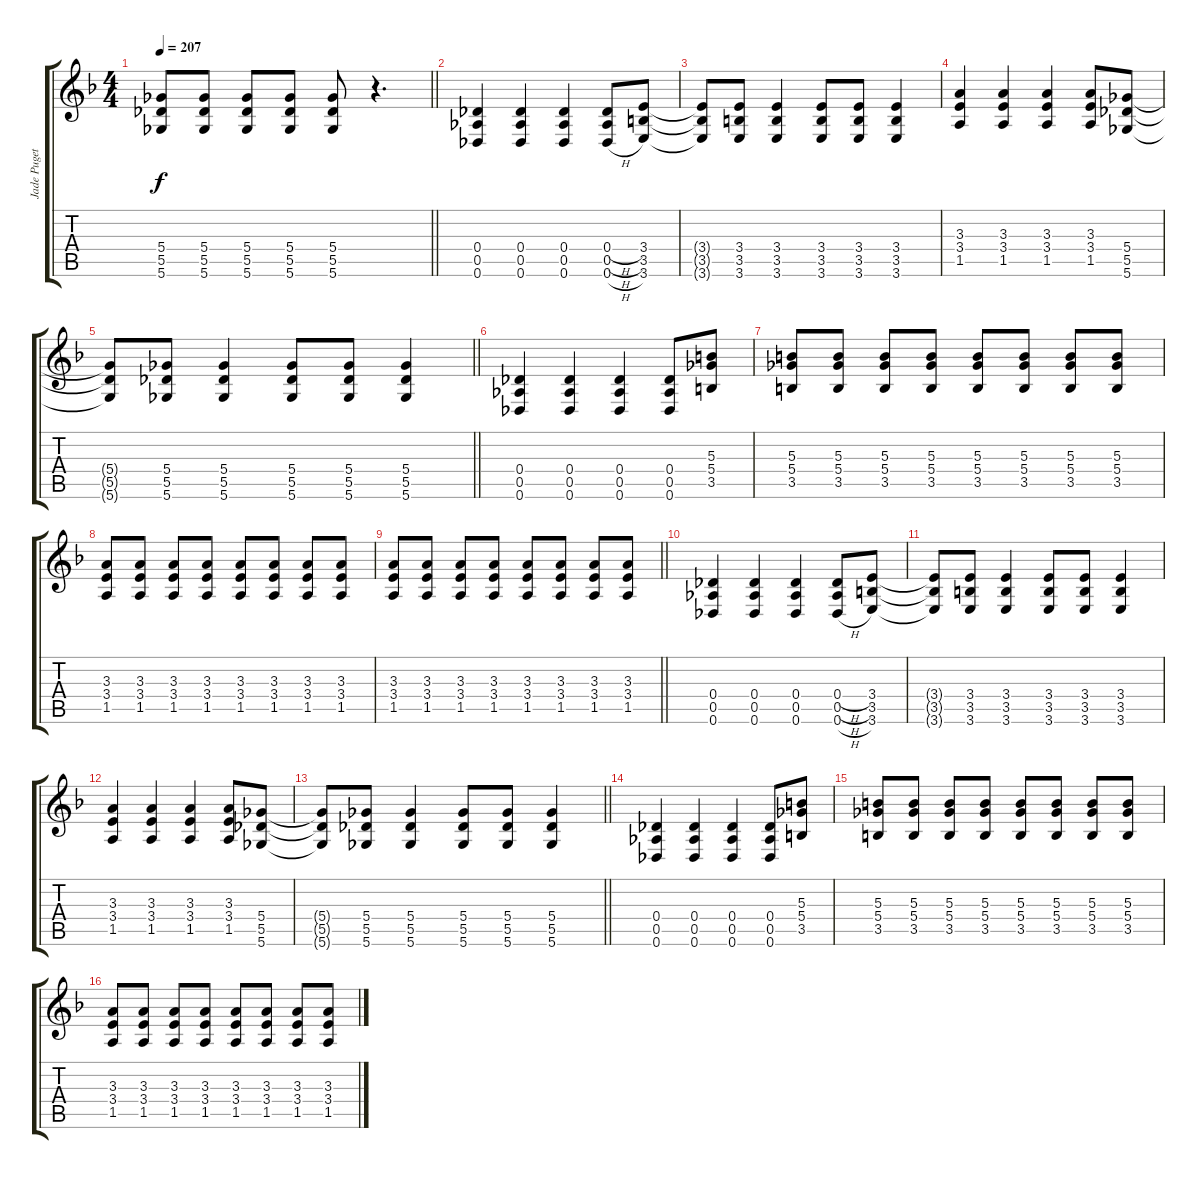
\track ("Jade Puget" "Jade Puget") {instrument overdrivenguitar}
\staff {score tabs}
\tuning (Eb4 Bb3 Gb3 Db3 Ab2 Db2) {hide}
\ts (4 4)
\tempo 207
\clef g2
\barLineRight lightlight
\ks f
(5.4{t} 5.5{t} 5.6{t}).8{dy f} (5.4 5.5 5.6).8 (5.4 5.5 5.6).8 (5.4 5.5 5.6).8 (5.4 5.5 5.6).8 r.4{d} |
(0.4 0.5 0.6).4 (0.4 0.5 0.6).4 (0.4 0.5 0.6).4 (0.4{h} 0.5{h} 0.6{h}).8 (3.4 3.5 3.6).8 |
(3.4{t} 3.5{t} 3.6{t}).8 (3.4 3.5 3.6).8 (3.4 3.5 3.6).4 (3.4 3.5 3.6).8 (3.4 3.5 3.6).8 (3.4 3.5 3.6).4 |
(3.3 3.4 1.5).4 (3.3 3.4 1.5).4 (3.3 3.4 1.5).4 (3.3 3.4 1.5).8 (5.4 5.5 5.6).8 |
\barLineRight lightlight
(5.4{t} 5.5{t} 5.6{t}).8 (5.4 5.5 5.6).8 (5.4 5.5 5.6).4 (5.4 5.5 5.6).8 (5.4 5.5 5.6).8 (5.4 5.5 5.6).4 |
(0.4 0.5 0.6).4 (0.4 0.5 0.6).4 (0.4 0.5 0.6).4 (0.4 0.5 0.6).8 (5.3 5.4 3.5).8 |
(5.3 5.4 3.5).8 (5.3 5.4 3.5).8 (5.3 5.4 3.5).8 (5.3 5.4 3.5).8 (5.3 5.4 3.5).8 (5.3 5.4 3.5).8 (5.3 5.4 3.5).8 (5.3 5.4 3.5).8 |
(3.3 3.4 1.5).8 (3.3 3.4 1.5).8 (3.3 3.4 1.5).8 (3.3 3.4 1.5).8 (3.3 3.4 1.5).8 (3.3 3.4 1.5).8 (3.3 3.4 1.5).8 (3.3 3.4 1.5).8 |
\barLineRight lightlight
(3.3 3.4 1.5).8 (3.3 3.4 1.5).8 (3.3 3.4 1.5).8 (3.3 3.4 1.5).8 (3.3 3.4 1.5).8 (3.3 3.4 1.5).8 (3.3 3.4 1.5).8 (3.3 3.4 1.5).8 |
(0.4 0.5 0.6).4 (0.4 0.5 0.6).4 (0.4 0.5 0.6).4 (0.4{h} 0.5{h} 0.6{h}).8 (3.4 3.5 3.6).8 |
(3.4{t} 3.5{t} 3.6{t}).8 (3.4 3.5 3.6).8 (3.4 3.5 3.6).4 (3.4 3.5 3.6).8 (3.4 3.5 3.6).8 (3.4 3.5 3.6).4 |
(3.3 3.4 1.5).4 (3.3 3.4 1.5).4 (3.3 3.4 1.5).4 (3.3 3.4 1.5).8 (5.4 5.5 5.6).8 |
\barLineRight lightlight
(5.4{t} 5.5{t} 5.6{t}).8 (5.4 5.5 5.6).8 (5.4 5.5 5.6).4 (5.4 5.5 5.6).8 (5.4 5.5 5.6).8 (5.4 5.5 5.6).4 |
(0.4 0.5 0.6).4 (0.4 0.5 0.6).4 (0.4 0.5 0.6).4 (0.4 0.5 0.6).8 (5.3 5.4 3.5).8 |
(5.3 5.4 3.5).8 (5.3 5.4 3.5).8 (5.3 5.4 3.5).8 (5.3 5.4 3.5).8 (5.3 5.4 3.5).8 (5.3 5.4 3.5).8 (5.3 5.4 3.5).8 (5.3 5.4 3.5).8 |
(3.3 3.4 1.5).8 (3.3 3.4 1.5).8 (3.3 3.4 1.5).8 (3.3 3.4 1.5).8 (3.3 3.4 1.5).8 (3.3 3.4 1.5).8 (3.3 3.4 1.5).8 (3.3 3.4 1.5).8
